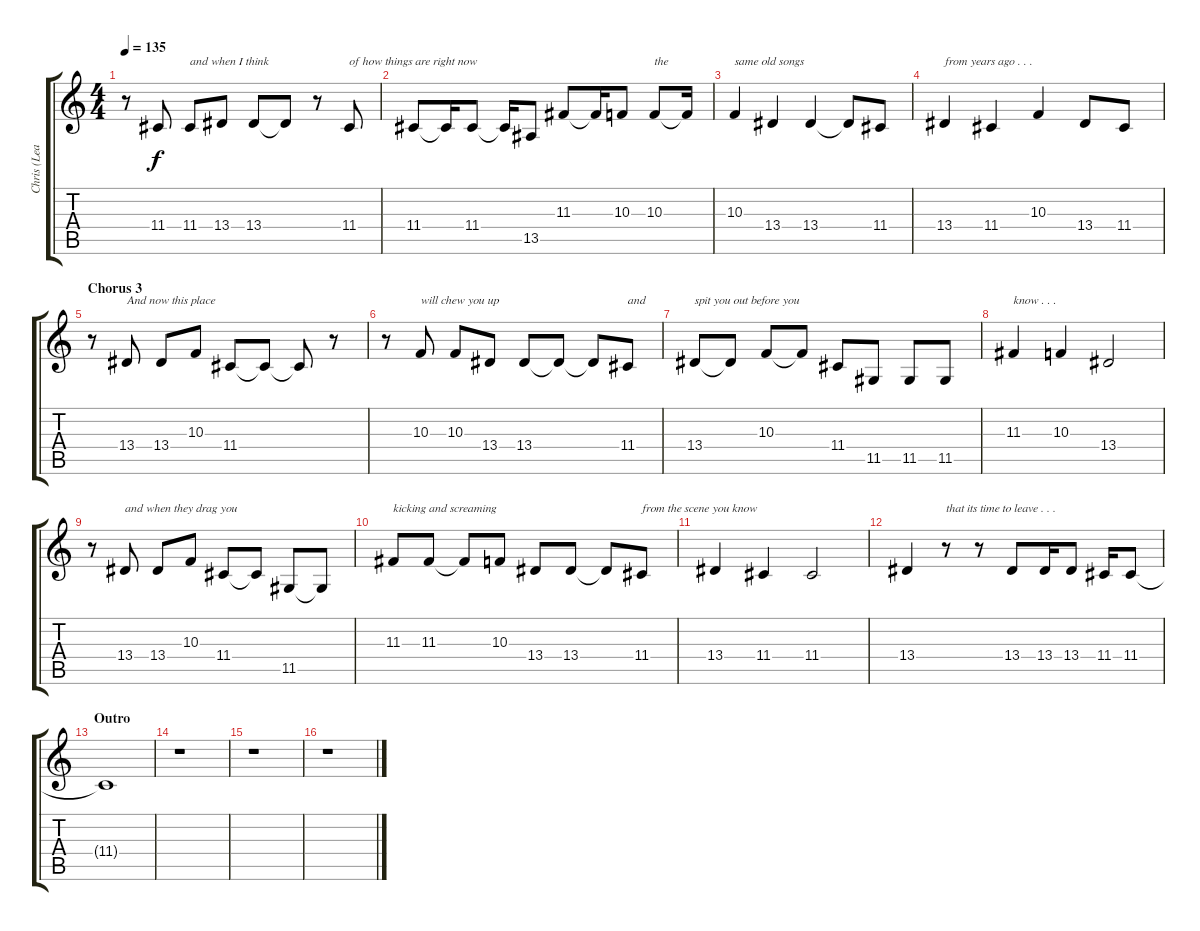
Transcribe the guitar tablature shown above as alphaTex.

\track ("Chris (Lead Vocals)" "Chris (Lea") {instrument clarinet}
\staff {score tabs}
\tuning (E4 B3 G3 D3 A2 E2) {hide}
\ts (4 4)
\tempo 135
\clef g2
\ks c
r.8{dy f} 11.4.8 11.4.8{txt "and when I think"} 13.4.8 13.4.8 13.4{t}.8 r.8 11.4.8{txt "of how things are right now"} |
11.4.8 11.4{t}.16 11.4.8 11.4{t}.16 13.5.8 11.3.8 11.3{t}.16 10.3.8 10.3.8{txt "the"} 10.3{t}.16 |
10.3.4{txt "same old songs"} 13.4.4 13.4.4 13.4{t}.8 11.4.8 |
13.4.4{txt "from years ago . . ."} 11.4.4 10.3.4 13.4.8 11.4.8 |
\section ("" "Chorus 3")
r.8 13.4.8{txt "And now this place"} 13.4.8 10.3.8 11.4.8 11.4{t}.8 11.4{t}.8 r.8 |
r.8 10.3.8{txt "will chew you up"} 10.3.8 13.4.8 13.4.8 13.4{t}.8 13.4{t}.8 11.4.8{txt "and "} |
13.4.8{txt "spit you out before you"} 13.4{t}.8 10.3.8 10.3{t}.8 11.4.8 11.5.8 11.5.8 11.5.8 |
11.3.4{txt "know . . . "} 10.3.4 13.4.2 |
r.8 13.4.8{txt "and when they drag you"} 13.4.8 10.3.8 11.4.8 11.4{t}.8 11.5.8 11.5{t}.8 |
11.3.8{txt "kicking and screaming"} 11.3.8 11.3{t}.8 10.3.8 13.4.8 13.4.8 13.4{t}.8 11.4.8{txt "from the scene you know"} |
13.4.4 11.4.4 11.4.2 |
13.4.4 r.8{txt "that its time to leave . . ."} r.8 13.4.8 13.4.16 13.4.8 11.4.16 11.4.8 |
\section ("" "Outro")
11.4{t}.1 |
r.1 |
r.1 |
r.1
